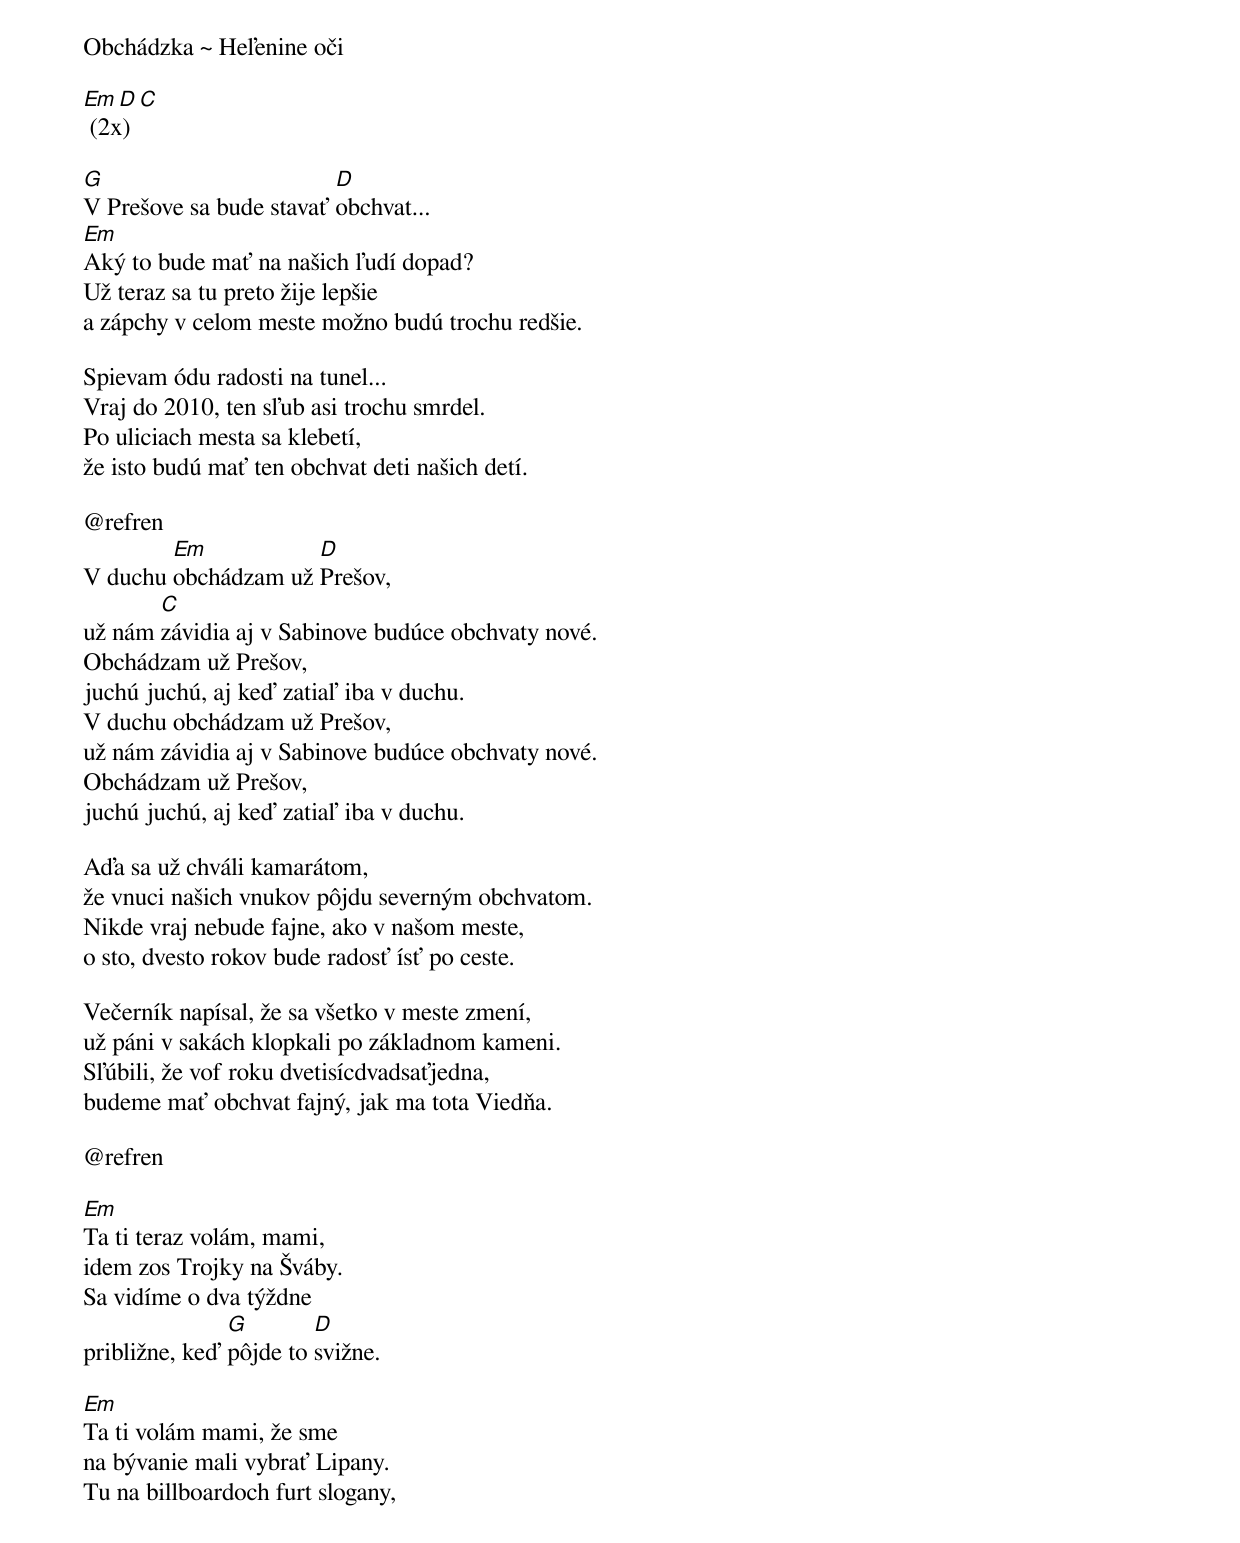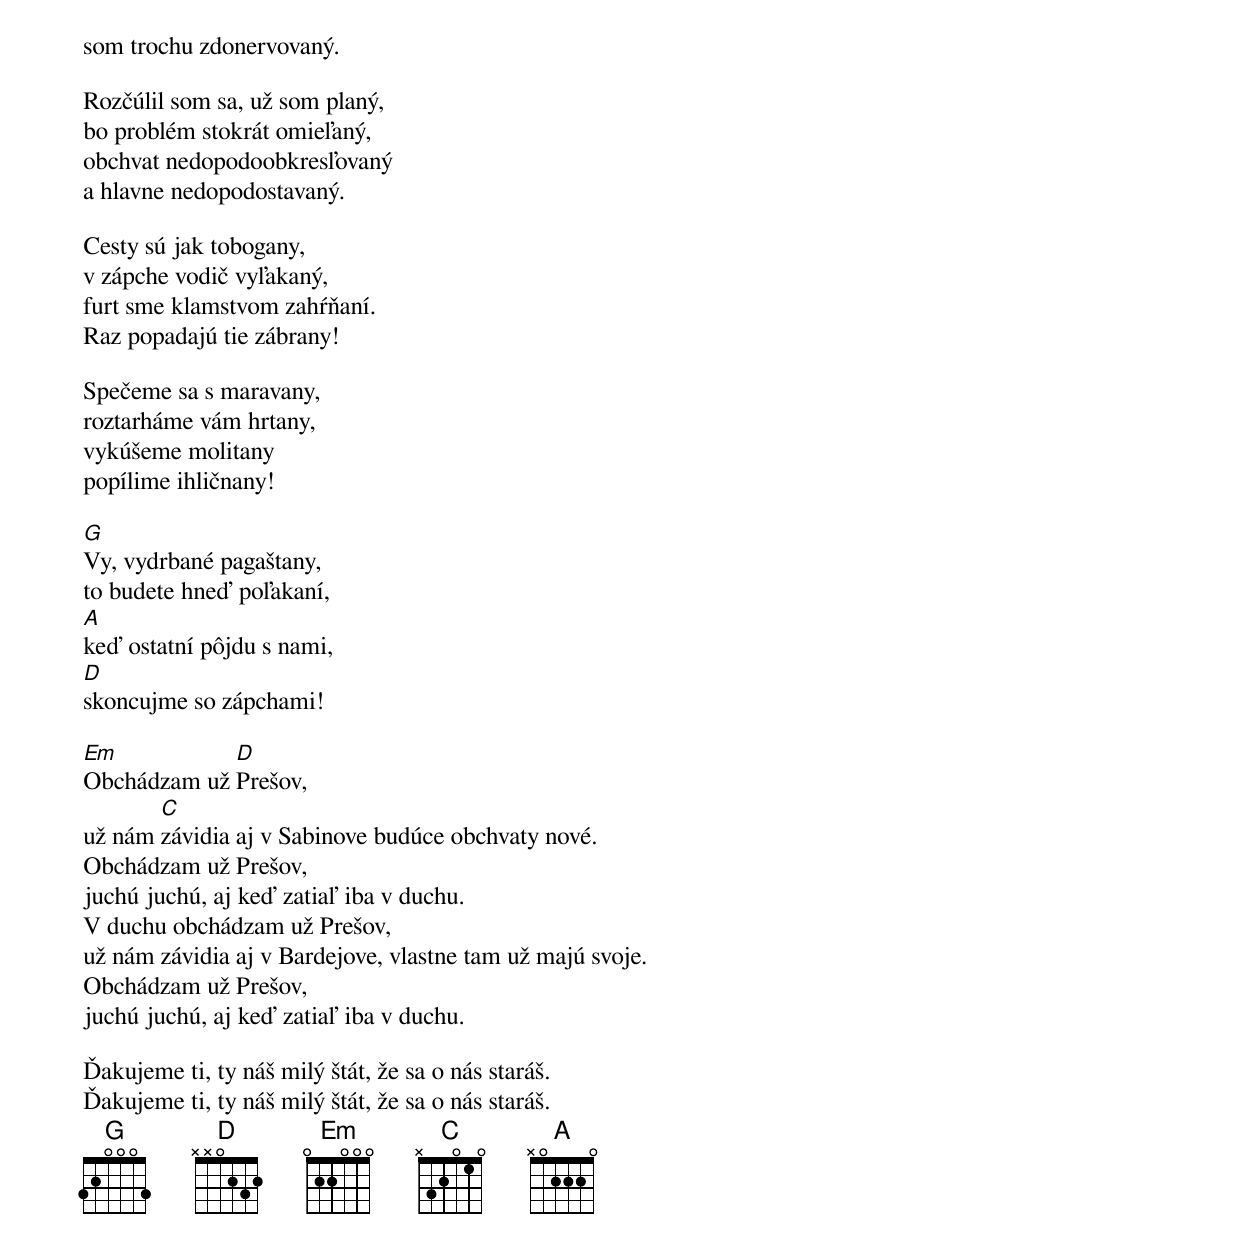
Obchádzka ~ Heľenine oči

[Em D C] (2x)

[G]V Prešove sa bude stavať [D]obchvat...
[Em]Aký to bude mať na našich ľudí dopad?
Už teraz sa tu preto žije lepšie
a zápchy v celom meste možno budú trochu redšie.

Spievam ódu radosti na tunel...
Vraj do 2010, ten sľub asi trochu smrdel.
Po uliciach mesta sa klebetí,
že isto budú mať ten obchvat deti našich detí.

@refren
V duchu [Em]obchádzam už [D]Prešov,
už nám [C]závidia aj v Sabinove budúce obchvaty nové.
Obchádzam už Prešov,
juchú juchú, aj keď zatiaľ iba v duchu.
V duchu obchádzam už Prešov,
už nám závidia aj v Sabinove budúce obchvaty nové.
Obchádzam už Prešov,
juchú juchú, aj keď zatiaľ iba v duchu.

Aďa sa už chváli kamarátom,
že vnuci našich vnukov pôjdu severným obchvatom.
Nikde vraj nebude fajne, ako v našom meste,
o sto, dvesto rokov bude radosť ísť po ceste.

Večerník napísal, že sa všetko v meste zmení,
už páni v sakách klopkali po základnom kameni.
Sľúbili, že vof roku dvetisícdvadsaťjedna,
budeme mať obchvat fajný, jak ma tota Viedňa.

@refren

[Em]Ta ti teraz volám, mami,
idem zos Trojky na Šváby.
Sa vidíme o dva týždne
približne, keď [G]pôjde to [D]svižne.

[Em]Ta ti volám mami, že sme
na bývanie mali vybrať Lipany.
Tu na billboardoch furt slogany,
som trochu zdonervovaný.

Rozčúlil som sa, už som planý,
bo problém stokrát omieľaný,
obchvat nedopodoobkresľovaný
a hlavne nedopodostavaný.

Cesty sú jak tobogany,
v zápche vodič vyľakaný,
furt sme klamstvom zahŕňaní.
Raz popadajú tie zábrany!

Spečeme sa s maravany,
roztarháme vám hrtany,
vykúšeme molitany
popílime ihličnany!

[G]Vy, vydrbané pagaštany,
to budete hneď poľakaní,
[A]keď ostatní pôjdu s nami,
[D]skoncujme so zápchami!

[Em]Obchádzam už [D]Prešov,
už nám [C]závidia aj v Sabinove budúce obchvaty nové.
Obchádzam už Prešov,
juchú juchú, aj keď zatiaľ iba v duchu.
V duchu obchádzam už Prešov,
už nám závidia aj v Bardejove, vlastne tam už majú svoje.
Obchádzam už Prešov,
juchú juchú, aj keď zatiaľ iba v duchu.

Ďakujeme ti, ty náš milý štát, že sa o nás staráš.
Ďakujeme ti, ty náš milý štát, že sa o nás staráš.
